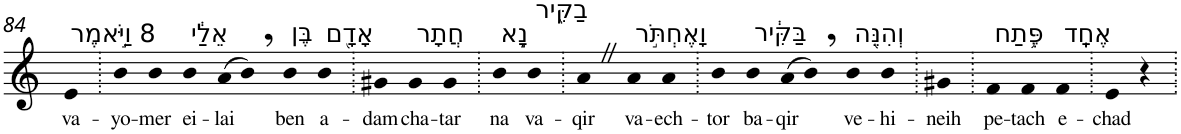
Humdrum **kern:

**kern	**text
*part1	*part1
*staff1	*staff1
*I"Piano	*
*I'Pno	*
!!LO:PB:g=z
*clefG2	*
*k[]	*
=84	=84
!LO:TX:a:t=8 וַיֹּ֣אמֶר	!
!	!LO:LY:b
4e	va-
=85.	=85.
!	!LO:LY:b
4b	-yo-
!	!LO:LY:b
4b	-mer
!LO:TX:a:t=אֵלַ֔י	!
!	!LO:LY:b
4b	ei-
!	!LO:LY:b
(>8a	-lai
8b,)	.
!LO:TX:a:t=בֶּן	!
!	!LO:LY:b
4b	ben
!LO:TX:a:t=אָדָ֖ם	!
!	!LO:LY:b
4b	a-
=86.	=86.
!	!LO:LY:b
4g#X	-dam
!LO:TX:a:t=חֲתָר	!
!	!LO:LY:b
4g#	cha-
!	!LO:LY:b
4g#	-tar
=87.	=87.
!LO:TX:a:t=נָ֣א	!
!	!LO:LY:b
4b	na
!LO:TX:a:t=בַקִּ֑יר	!
!	!LO:LY:b
4b	va-
=88.	=88.
!	!LO:LY:b
4aZ	-qir
!LO:TX:a:t=וָאֶחְתֹּ֣ר	!
!	!LO:LY:b
4a	va-
!	!LO:LY:b
4a	-ech-
=89.	=89.
!	!LO:LY:b
4b	-tor
!LO:TX:a:t=בַּקִּ֔יר	!
!	!LO:LY:b
4b	ba-
!	!LO:LY:b
(>8a	-qir
8b,)	.
!LO:TX:a:t=וְהִנֵּ֖ה	!
!	!LO:LY:b
4b	ve-
!	!LO:LY:b
4b	-hi-
=90.	=90.
!	!LO:LY:b
4g#X	-neih
=91.	=91.
!LO:TX:a:t=פֶּ֥תַח	!
!	!LO:LY:b
4f	pe-
!	!LO:LY:b
4f	-tach
!LO:TX:a:t=אֶחָֽד	!
!	!LO:LY:b
4f	e-
=92.	=92.
!	!LO:LY:b
4e	-chad
4r	.
=.	=.
*-	*-
